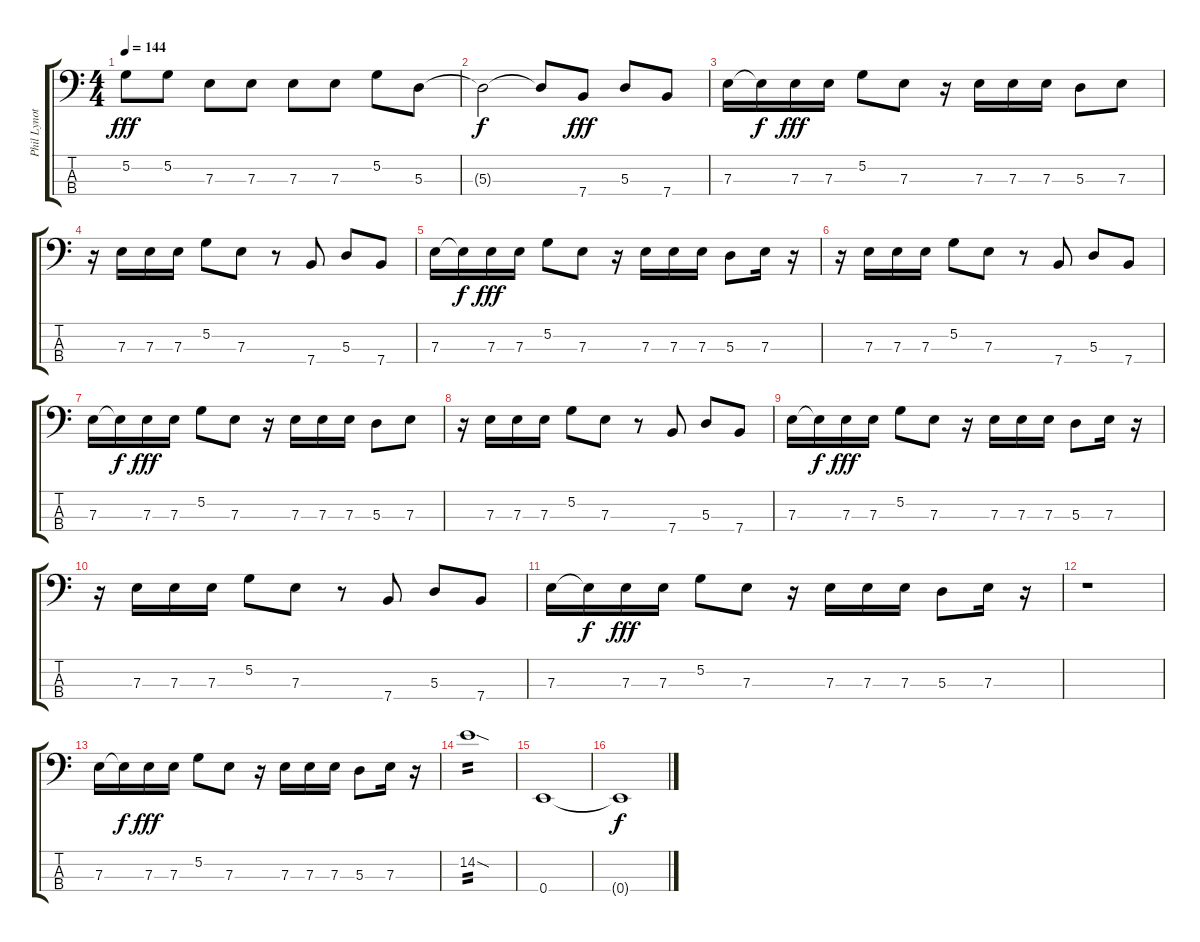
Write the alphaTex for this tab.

\track ("Phil Lynott" "Phil Lynot") {instrument electricbassfinger}
\staff {score tabs}
\tuning (G2 D2 A1 E1) {hide}
\ts (4 4)
\tempo 144
\clef f4
\ks c
5.2.8{dy fff} 5.2.8 7.3.8 7.3.8 7.3.8 7.3.8 5.2.8 5.3.8 |
5.3{t}.2{dy f} 5.3{t}.8 7.4.8{dy fff} 5.3.8 7.4.8 |
7.3.16 7.3{t}.16{dy f} 7.3.16{dy fff} 7.3.16 5.2.8 7.3.8 r.16 7.3.16 7.3.16 7.3.16 5.3.8 7.3.8 |
r.16 7.3.16 7.3.16 7.3.16 5.2.8 7.3.8 r.8 7.4.8 5.3.8 7.4.8 |
7.3.16 7.3{t}.16{dy f} 7.3.16{dy fff} 7.3.16 5.2.8 7.3.8 r.16 7.3.16 7.3.16 7.3.16 5.3.8 7.3.16 r.16 |
r.16 7.3.16 7.3.16 7.3.16 5.2.8 7.3.8 r.8 7.4.8 5.3.8 7.4.8 |
7.3.16 7.3{t}.16{dy f} 7.3.16{dy fff} 7.3.16 5.2.8 7.3.8 r.16 7.3.16 7.3.16 7.3.16 5.3.8 7.3.8 |
r.16 7.3.16 7.3.16 7.3.16 5.2.8 7.3.8 r.8 7.4.8 5.3.8 7.4.8 |
7.3.16 7.3{t}.16{dy f} 7.3.16{dy fff} 7.3.16 5.2.8 7.3.8 r.16 7.3.16 7.3.16 7.3.16 5.3.8 7.3.16 r.16 |
r.16 7.3.16 7.3.16 7.3.16 5.2.8 7.3.8 r.8 7.4.8 5.3.8 7.4.8 |
7.3.16 7.3{t}.16{dy f} 7.3.16{dy fff} 7.3.16 5.2.8 7.3.8 r.16 7.3.16 7.3.16 7.3.16 5.3.8 7.3.16 r.16 |
r.1 |
7.3.16 7.3{t}.16{dy f} 7.3.16{dy fff} 7.3.16 5.2.8 7.3.8 r.16 7.3.16 7.3.16 7.3.16 5.3.8 7.3.16 r.16 |
14.2{sod}.1{tp 2} |
0.4.1{volume 16} |
0.4{t}.1{dy f}
